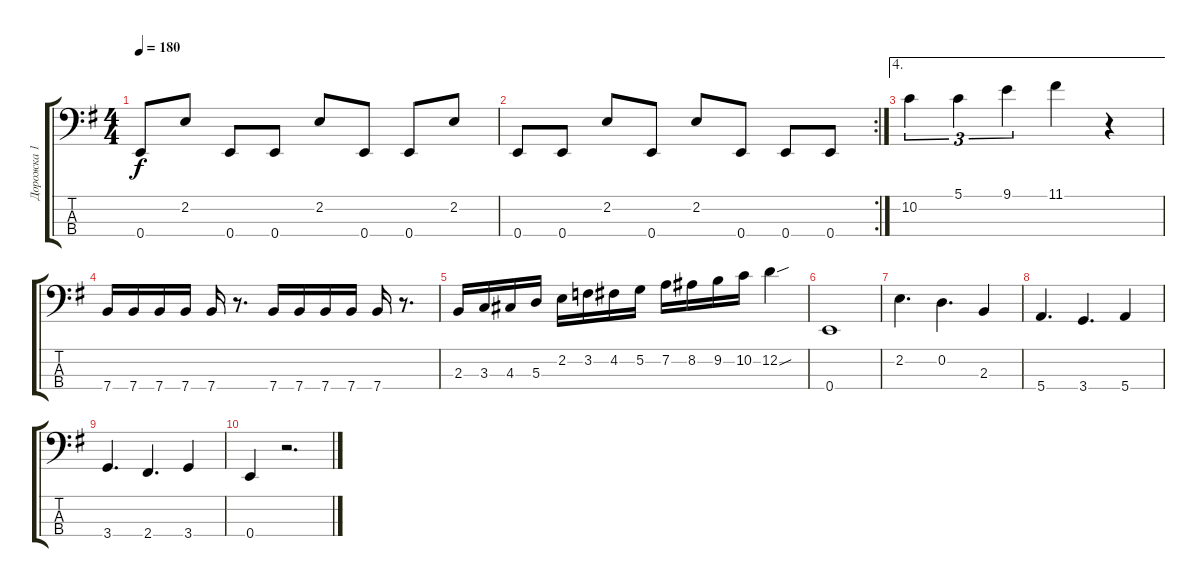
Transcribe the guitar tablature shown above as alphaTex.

\track ("Дорожка 1" "Дорожка 1") {instrument electricbasspick}
\staff {score tabs}
\tuning (G2 D2 A1 E1) {hide}
\ts (4 4)
\tempo 180
\clef f4
\ks g
0.4.8{dy f} 2.2.8 0.4.8 0.4.8 2.2.8 0.4.8 0.4.8 2.2.8 |
\rc 2
0.4.8 0.4.8 2.2.8 0.4.8 2.2.8 0.4.8 0.4.8 0.4.8 |
\ae 4
10.2.4{tu (3 2)} 5.1.4{tu (3 2)} 9.1.4{tu (3 2)} 11.1.4 r.4 |
7.4.16 7.4.16 7.4.16 7.4.16 7.4.16 r.8{d} 7.4.16 7.4.16 7.4.16 7.4.16 7.4.16 r.8{d} |
2.3.16 3.3.16 4.3.16 5.3.16 2.2.16 3.2.16 4.2.16 5.2.16 7.2.16 8.2.16 9.2.16 10.2.16 12.2{sou}.4 |
0.4.1 |
2.2.4{d} 0.2.4{d} 2.3.4 |
5.4.4{d} 3.4.4{d} 5.4.4 |
3.4.4{d} 2.4.4{d} 3.4.4 |
0.4.4 r.2{d}
